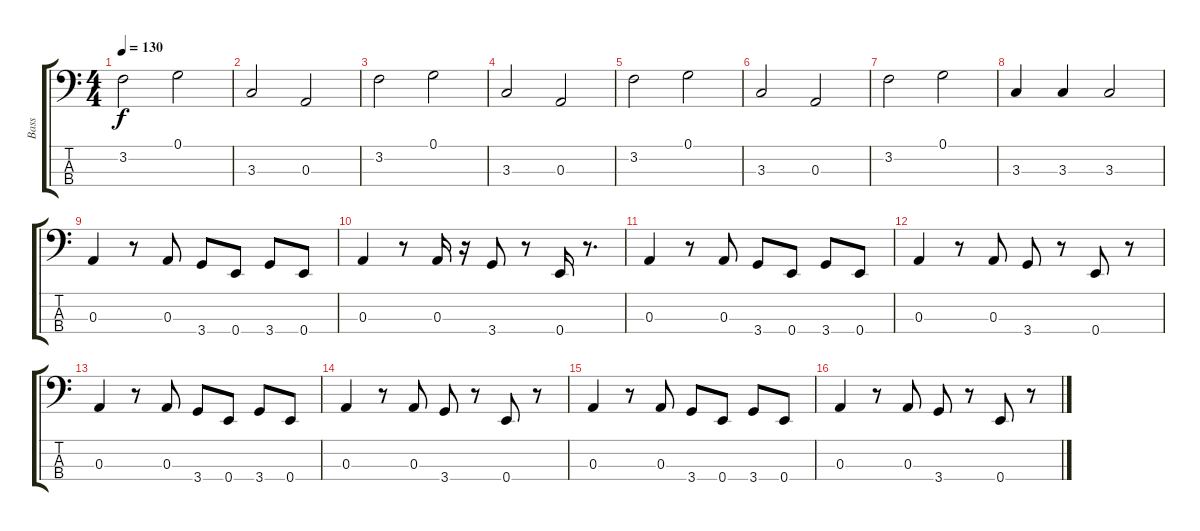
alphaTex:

\track ("Bass" "Bass") {instrument synthbass2}
\staff {score tabs}
\tuning (G2 D2 A1 E1) {hide}
\ts (4 4)
\tempo 130
\clef f4
\ks c
3.2.2{dy f} 0.1.2 |
3.3.2 0.3.2 |
3.2.2 0.1.2 |
3.3.2 0.3.2 |
3.2.2 0.1.2 |
3.3.2 0.3.2 |
3.2.2 0.1.2 |
3.3.4 3.3.4 3.3.2 |
0.3.4 r.8 0.3.8 3.4.8 0.4.8 3.4.8 0.4.8 |
0.3.4 r.8 0.3.16 r.16 3.4.8 r.8 0.4.16 r.8{d} |
0.3.4 r.8 0.3.8 3.4.8 0.4.8 3.4.8 0.4.8 |
0.3.4 r.8 0.3.8 3.4.8 r.8 0.4.8 r.8 |
0.3.4 r.8 0.3.8 3.4.8 0.4.8 3.4.8 0.4.8 |
0.3.4 r.8 0.3.8 3.4.8 r.8 0.4.8 r.8 |
0.3.4 r.8 0.3.8 3.4.8 0.4.8 3.4.8 0.4.8 |
0.3.4 r.8 0.3.8 3.4.8 r.8 0.4.8 r.8
